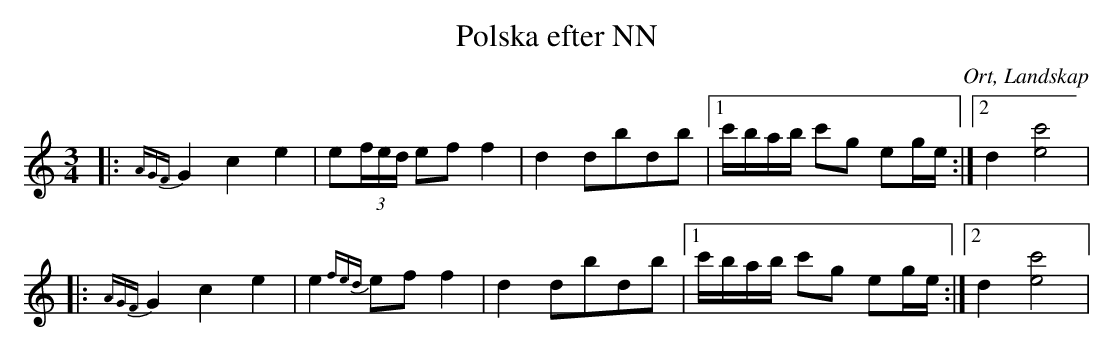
X:1
T:Polska efter NN
O:Ort, Landskap
M:3/4
L:1/8
K:C
|:{A4/3G4/3F4/3}G2 c2 e2|e(3f/e/d/ ef f2|d2 dbdb|1 c'/b/a/b/ c'g eg/e/:|2 d2 [e4c'4]|
|:{A4/3G4/3F4/3}G2 c2 e2|e2 {fed}ef f2|d2 dbdb|1 c'/b/a/b/ c'g eg/e/:|2 d2 [e4c'4]|
